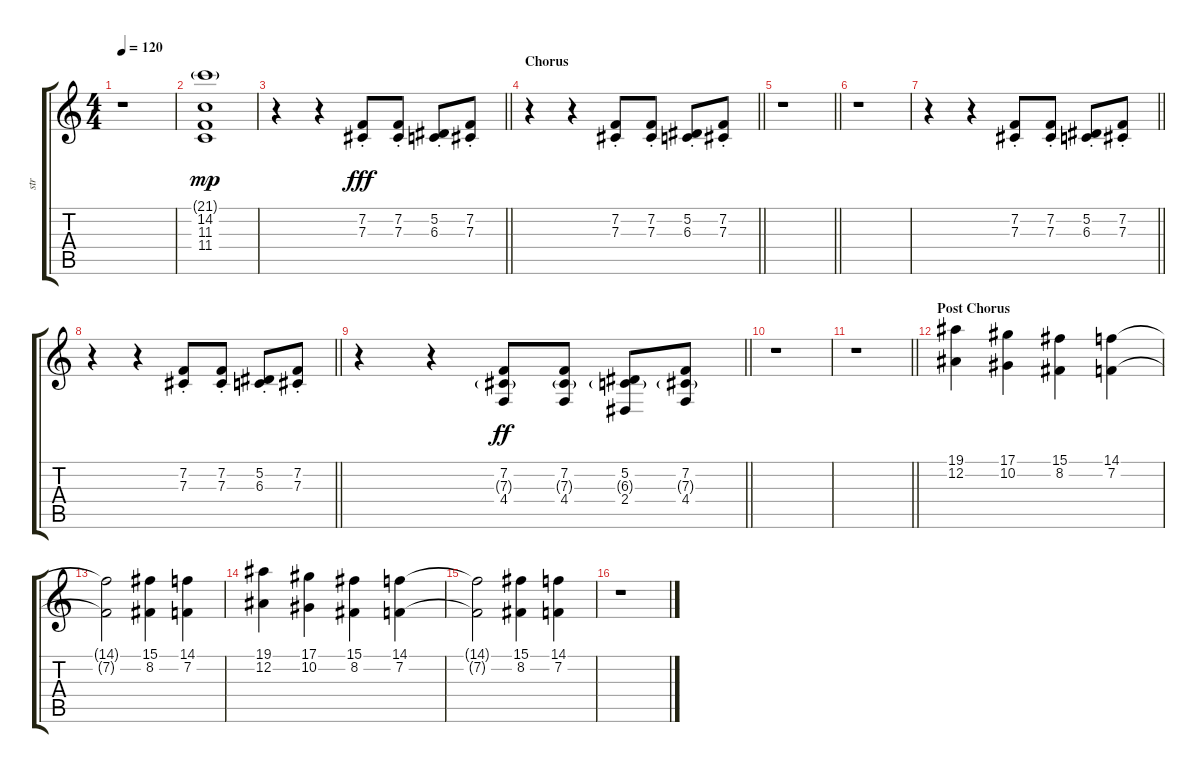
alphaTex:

\track ("str" "str") {instrument stringensemble1}
\staff {score tabs}
\tuning (Eb4 Bb3 Gb3 Db3 Ab2 Eb2) {hide}
\ts (4 4)
\tempo 120
\clef g2
\ks c
r.1{dy f} |
(21.1{g} 14.2 11.3 11.4).1{dy mp} |
\barLineRight lightlight
r.4 r.4 (7.2{st} 7.3{st}).8{dy fff} (7.2{st} 7.3{st}).8 (5.2{st} 6.3{st}).8 (7.2{st} 7.3{st}).8 |
\section ("" "Chorus")
\barLineRight lightlight
r.4 r.4 (7.2{st} 7.3{st}).8 (7.2{st} 7.3{st}).8 (5.2{st} 6.3{st}).8 (7.2{st} 7.3{st}).8 |
\barLineRight lightlight
r.1 |
r.1 |
\barLineRight lightlight
r.4 r.4 (7.2{st} 7.3{st}).8 (7.2{st} 7.3{st}).8 (5.2{st} 6.3{st}).8 (7.2{st} 7.3{st}).8 |
\barLineRight lightlight
r.4 r.4 (7.2{st} 7.3{st}).8 (7.2{st} 7.3{st}).8 (5.2{st} 6.3{st}).8 (7.2{st} 7.3{st}).8 |
\barLineRight lightlight
r.4 r.4 (7.2 7.3{g} 4.4).8{dy ff} (7.2 7.3{g} 4.4).8 (5.2 6.3{g} 2.4).8 (7.2 7.3{g} 4.4).8 |
r.1 |
\barLineRight lightlight
r.1 |
\section ("" "Post Chorus")
(19.1 12.2).4 (17.1 10.2).4 (15.1 8.2).4 (14.1 7.2).4 |
(14.1{t} 7.2{t}).2 (15.1 8.2).4 (14.1 7.2).4 |
(19.1 12.2).4 (17.1 10.2).4 (15.1 8.2).4 (14.1 7.2).4 |
(14.1{t} 7.2{t}).2 (15.1 8.2).4 (14.1 7.2).4 |
r.1
